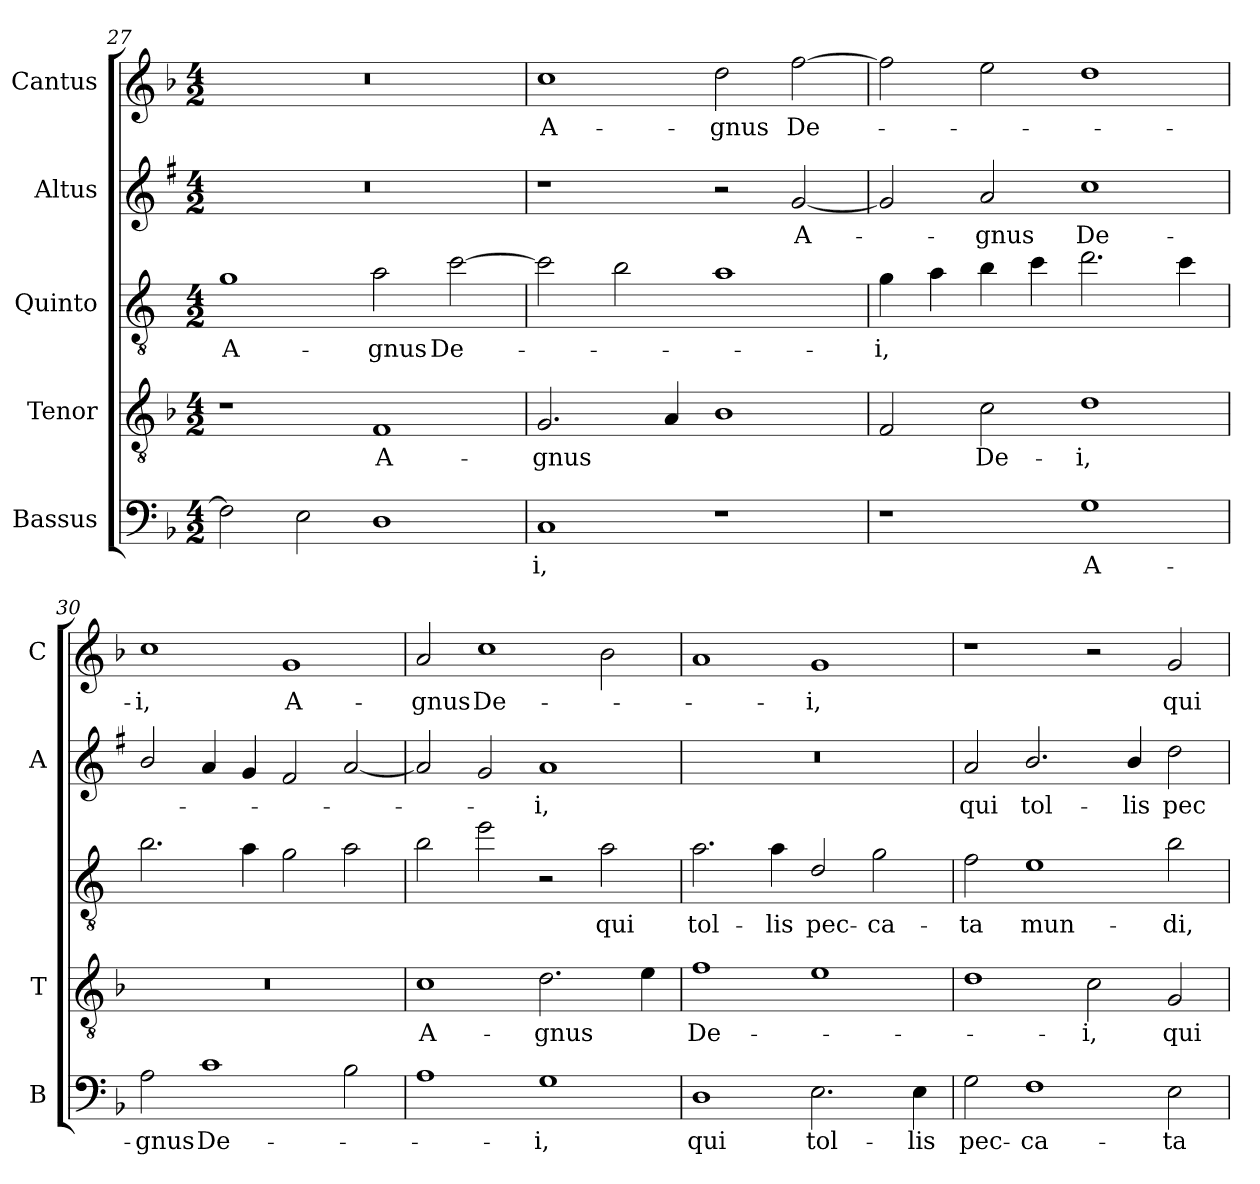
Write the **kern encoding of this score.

**kern	**text	**kern	**text	**kern	**text	**kern	**text	**kern	**text
*part5	*part5	*part4	*part4	*part3	*part3	*part2	*part2	*part1	*part1
*staff5	*staff5	*staff4	*staff4	*staff3	*staff3	*staff2	*staff2	*staff1	*staff1
*I"Bassus	*	*I"Tenor	*	*I"Quinto	*	*I"Altus	*	*I"Cantus	*
*I'B	*	*I'T	*	*	*	*I'A	*	*I'C	*
*clefF4	*	*clefGv2	*	*clefGv2	*	*clefG2	*	*clefG2	*
*	*	*	*	*ITrd4c7	*	*ITrd1c2	*	*	*
*k[b-]	*	*k[b-]	*	*k[b-]	*	*k[b-]	*	*k[b-]	*
*F:	*	*F:	*	*F:	*	*F:	*	*F:	*
*M4/2	*	*M4/2	*	*M4/2	*	*M4/2	*	*M4/2	*
=27	=27	=27	=27	=27	=27	=27	=27	=27	=27
!	!	!	!	!	!LO:LY:b	!	!	!	!
2F\]	.	1r	.	1c	A-	0r	.	0r	.
2E\	.	.	.	.	.	.	.	.	.
!	!	!	!LO:LY:b	!	!LO:LY:b	!	!	!	!
1D	.	1F	A-	2d\	-gnus	.	.	.	.
!	!	!	!	!	!LO:LY:b	!	!	!	!
.	.	.	.	[2f\	De-	.	.	.	.
=28	=28	=28	=28	=28	=28	=28	=28	=28	=28
!	!LO:LY:b	!	!LO:LY:b	!	!	!	!	!	!LO:LY:b
1C	-i,	2.G/	-gnus	2f\]	.	1r	.	1cc	A-
.	.	.	.	2e\	.	.	.	.	.
.	.	4A/	.	.	.	.	.	.	.
!	!	!	!	!	!	!	!	!	!LO:LY:b
1r	.	1B-	.	1d	.	2r	.	2dd\	-gnus
!	!	!	!	!	!	!	!LO:LY:b	!	!LO:LY:b
.	.	.	.	.	.	[2f/	A-	[2ff\	De-
=29	=29	=29	=29	=29	=29	=29	=29	=29	=29
!	!	!	!	!	!LO:LY:b	!	!	!	!
1r	.	2F/	.	4c\	-i,	2f/]	.	2ff\]	.
.	.	.	.	4d\	.	.	.	.	.
!	!	!	!LO:LY:b	!	!	!	!LO:LY:b	!	!
.	.	2c\	De-	4e\	.	2g/	-gnus	2ee\	.
.	.	.	.	4f\	.	.	.	.	.
!	!LO:LY:b	!	!LO:LY:b	!	!	!	!LO:LY:b	!	!
1G	A-	1d	-i,	2.g\	.	1b-	De-	1dd	.
.	.	.	.	4f\	.	.	.	.	.
!!LO:LB:g=z
=30	=30	=30	=30	=30	=30	=30	=30	=30	=30
!	!LO:LY:b	!	!	!	!	!	!	!	!LO:LY:b
2A\	-gnus	0r	.	2.e\	.	2a/	.	1cc	-i,
!	!LO:LY:b	!	!	!	!	!	!	!	!
1c	De-	.	.	.	.	4g/	.	.	.
.	.	.	.	4d\	.	4f/	.	.	.
!	!	!	!	!	!	!	!	!	!LO:LY:b
.	.	.	.	2c\	.	2e/	.	1g	A-
2B-\	.	.	.	2d\	.	[2g/	.	.	.
=31	=31	=31	=31	=31	=31	=31	=31	=31	=31
!	!	!	!LO:LY:b	!	!	!	!	!	!LO:LY:b
1A	.	1c	A-	2e\	.	2g/]	.	2a/	-gnus
!	!	!	!	!	!	!	!	!	!LO:LY:b
.	.	.	.	2a\	.	2f/	.	1cc	De-
!	!LO:LY:b	!	!LO:LY:b	!	!	!	!LO:LY:b	!	!
1G	-i,	2.d\	-gnus	2r	.	1g	-i,	.	.
!	!	!	!	!	!LO:LY:b	!	!	!	!
.	.	.	.	2d\	qui	.	.	2b-\	.
.	.	4e\	.	.	.	.	.	.	.
=32	=32	=32	=32	=32	=32	=32	=32	=32	=32
!	!LO:LY:b	!	!LO:LY:b	!	!LO:LY:b	!	!	!	!
1D	qui	1f	De-	2.d\	tol-	0r	.	1a	.
!	!	!	!	!	!LO:LY:b	!	!	!	!
.	.	.	.	4d\	-lis	.	.	.	.
!	!LO:LY:b	!	!	!	!LO:LY:b	!	!	!	!LO:LY:b
2.E\	tol-	1e	.	2G/	pec-	.	.	1g	-i,
!	!	!	!	!	!LO:LY:b	!	!	!	!
.	.	.	.	2c\	-ca-	.	.	.	.
!	!LO:LY:b	!	!	!	!	!	!	!	!
4E\	-lis	.	.	.	.	.	.	.	.
=33	=33	=33	=33	=33	=33	=33	=33	=33	=33
!	!LO:LY:b	!	!	!	!LO:LY:b	!	!LO:LY:b	!	!
2G\	pec-	1d	.	2B-\	-ta	2g/	qui	1r	.
!	!LO:LY:b	!	!	!	!LO:LY:b	!	!LO:LY:b	!	!
1F	-ca-	.	.	1A	mun-	2.a/	tol-	.	.
!	!	!	!LO:LY:b	!	!	!	!	!	!
.	.	2c\	-i,	.	.	.	.	2r	.
!	!	!	!	!	!	!	!LO:LY:b	!	!
.	.	.	.	.	.	4a/	-lis	.	.
!	!LO:LY:b	!	!LO:LY:b	!	!LO:LY:b	!	!LO:LY:b	!	!LO:LY:b
2E\	-ta	2G/	qui	2e\	-di,	2cc\	pec-	2g/	qui
=	=	=	=	=	=	=	=	=	=
*-	*-	*-	*-	*-	*-	*-	*-	*-	*-
